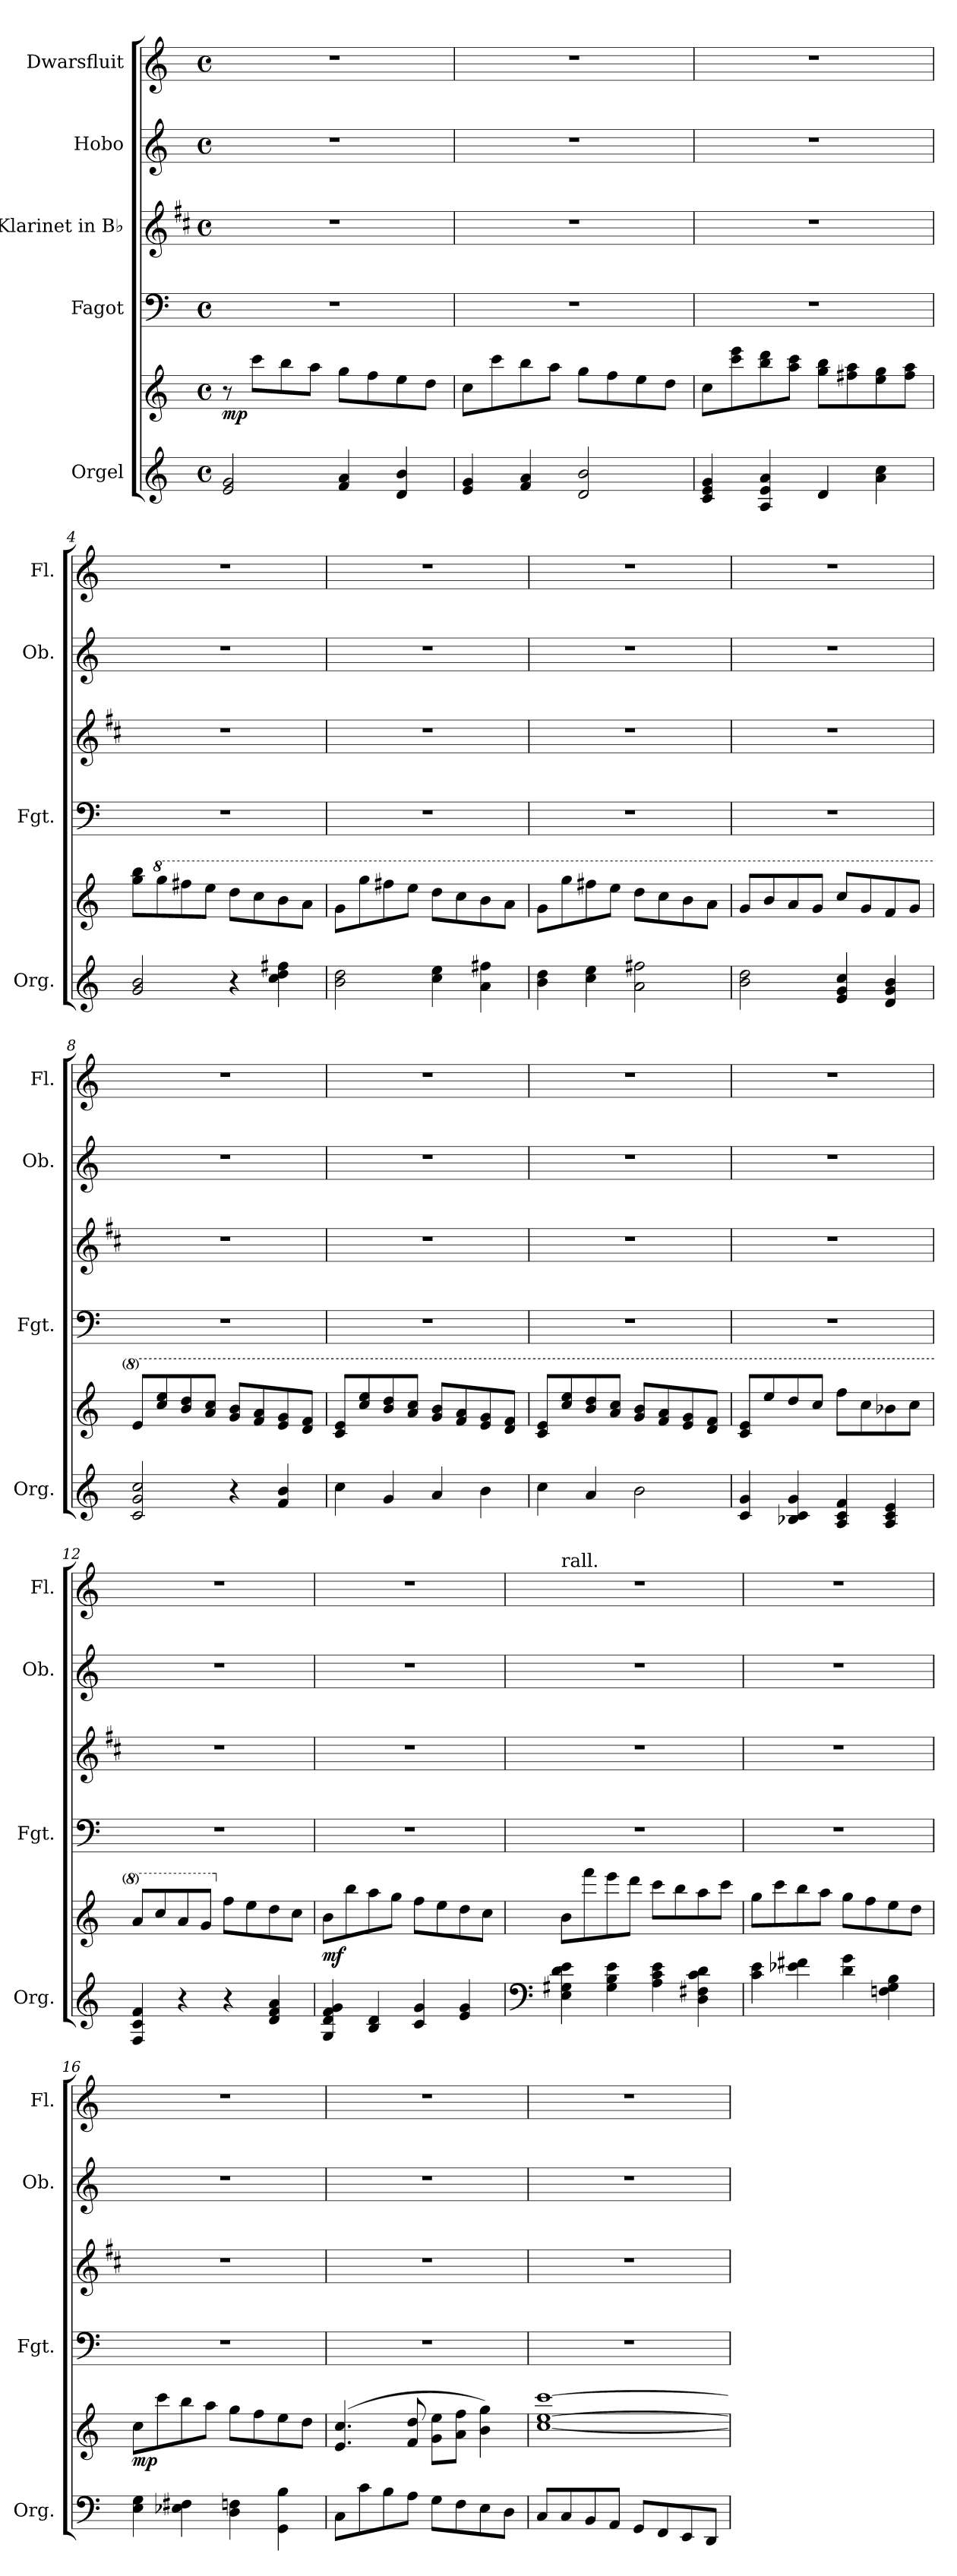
**kern	**kern	**dynam	**kern	**kern	**kern	**kern
*part5	*part5	*part5	*part4	*part3	*part2	*part1
*staff6	*staff5	*staff5/6	*staff4	*staff3	*staff2	*staff1
*I"Orgel	*	*	*I"Fagot	*I"Klarinet in B♭	*I"Hobo	*I"Dwarsfluit
*I'Org.	*	*	*I'Fgt.	*	*I'Ob.	*I'Fl.
*clefG2	*clefG2	*	*clefF4	*clefG2	*clefG2	*clefG2
*	*	*	*	*ITrd1c2	*	*
*k[]	*k[]	*	*k[]	*k[]	*k[]	*k[]
*M4/4	*M4/4	*	*M4/4	*M4/4	*M4/4	*M4/4
*met(c)	*met(c)	*	*met(c)	*met(c)	*met(c)	*met(c)
*MM88	*MM88	*	*MM88	*MM88	*MM88	*MM88
=1	=1	=1	=1	=1	=1	=1
!	!	!LO:DY:b	!	!	!	!
2e/ 2g/	8r	mp	1r	1r	1r	1r
.	8ccc\L	.	.	.	.	.
.	8bb\	.	.	.	.	.
.	8aa\J	.	.	.	.	.
4f/ 4a/	8gg\L	.	.	.	.	.
.	8ff\	.	.	.	.	.
4d/ 4b/	8ee\	.	.	.	.	.
.	8dd\J	.	.	.	.	.
=2	=2	=2	=2	=2	=2	=2
4e/ 4g/	8cc\L	.	1r	1r	1r	1r
.	8ccc\	.	.	.	.	.
4f/ 4a/	8bb\	.	.	.	.	.
.	8aa\J	.	.	.	.	.
2d/ 2b/	8gg\L	.	.	.	.	.
.	8ff\	.	.	.	.	.
.	8ee\	.	.	.	.	.
.	8dd\J	.	.	.	.	.
=3	=3	=3	=3	=3	=3	=3
4c/ 4e/ 4g/	8cc\L	.	1r	1r	1r	1r
.	8ccc\ 8eee\	.	.	.	.	.
4A/ 4e/ 4a/	8bb\ 8ddd\	.	.	.	.	.
.	8aa\ 8ccc\J	.	.	.	.	.
4d/	8gg\ 8bb\L	.	.	.	.	.
.	8ff#X\ 8aa\	.	.	.	.	.
4a\ 4cc\	8ee\ 8gg\	.	.	.	.	.
.	8ff#\ 8aa\J	.	.	.	.	.
!!LO:PB:g=z
=4	=4	=4	=4	=4	=4	=4
2g/ 2b/	8gg\ 8bb\L	.	1r	1r	1r	1r
*	*8va	*	*	*	*	*
.	8ggg\	.	.	.	.	.
.	8fff#X\	.	.	.	.	.
.	8eee\J	.	.	.	.	.
4r	8ddd\L	.	.	.	.	.
.	8ccc\	.	.	.	.	.
4cc\ 4dd\ 4ff#X\	8bb\	.	.	.	.	.
.	8aa\J	.	.	.	.	.
=5	=5	=5	=5	=5	=5	=5
2b\ 2dd\	8gg\L	.	1r	1r	1r	1r
.	8ggg\	.	.	.	.	.
.	8fff#X\	.	.	.	.	.
.	8eee\J	.	.	.	.	.
4cc\ 4ee\	8ddd\L	.	.	.	.	.
.	8ccc\	.	.	.	.	.
4a\ 4ff#X\	8bb\	.	.	.	.	.
.	8aa\J	.	.	.	.	.
=6	=6	=6	=6	=6	=6	=6
4b\ 4dd\	8gg\L	.	1r	1r	1r	1r
.	8ggg\	.	.	.	.	.
4cc\ 4ee\	8fff#X\	.	.	.	.	.
.	8eee\J	.	.	.	.	.
2a\ 2ff#X\	8ddd\L	.	.	.	.	.
.	8ccc\	.	.	.	.	.
.	8bb\	.	.	.	.	.
.	8aa\J	.	.	.	.	.
=7	=7	=7	=7	=7	=7	=7
2b\ 2dd\	8gg/L	.	1r	1r	1r	1r
.	8bb/	.	.	.	.	.
.	8aa/	.	.	.	.	.
.	8gg/J	.	.	.	.	.
4e/ 4g/ 4cc/	8ccc/L	.	.	.	.	.
.	8gg/	.	.	.	.	.
4d/ 4g/ 4b/	8ff/	.	.	.	.	.
.	8gg/J	.	.	.	.	.
!!LO:LB:g=z
=8	=8	=8	=8	=8	=8	=8
2c/ 2g/ 2cc/	8ee/L	.	1r	1r	1r	1r
.	8ccc/ 8eee/	.	.	.	.	.
.	8bb/ 8ddd/	.	.	.	.	.
.	8aa/ 8ccc/J	.	.	.	.	.
4r	8gg/ 8bb/L	.	.	.	.	.
.	8ff/ 8aa/	.	.	.	.	.
4f/ 4b/	8ee/ 8gg/	.	.	.	.	.
.	8dd/ 8ff/J	.	.	.	.	.
=9	=9	=9	=9	=9	=9	=9
4cc\	8cc/ 8ee/L	.	1r	1r	1r	1r
.	8ccc/ 8eee/	.	.	.	.	.
4g/	8bb/ 8ddd/	.	.	.	.	.
.	8aa/ 8ccc/J	.	.	.	.	.
4a/	8gg/ 8bb/L	.	.	.	.	.
.	8ff/ 8aa/	.	.	.	.	.
4b\	8ee/ 8gg/	.	.	.	.	.
.	8dd/ 8ff/J	.	.	.	.	.
=10	=10	=10	=10	=10	=10	=10
4cc\	8cc/ 8ee/L	.	1r	1r	1r	1r
.	8ccc/ 8eee/	.	.	.	.	.
4a/	8bb/ 8ddd/	.	.	.	.	.
.	8aa/ 8ccc/J	.	.	.	.	.
2b\	8gg/ 8bb/L	.	.	.	.	.
.	8ff/ 8aa/	.	.	.	.	.
.	8ee/ 8gg/	.	.	.	.	.
.	8dd/ 8ff/J	.	.	.	.	.
=11	=11	=11	=11	=11	=11	=11
4c/ 4g/	8cc/ 8ee/L	.	1r	1r	1r	1r
.	8eee/	.	.	.	.	.
4B-X/ 4c/ 4g/	8ddd/	.	.	.	.	.
.	8ccc/J	.	.	.	.	.
4A/ 4c/ 4f/	8fff\L	.	.	.	.	.
.	8ccc\	.	.	.	.	.
4A/ 4c/ 4e/	8bb-X\	.	.	.	.	.
.	8ccc\J	.	.	.	.	.
!!LO:LB:g=z
=12	=12	=12	=12	=12	=12	=12
4F/ 4c/ 4f/	8aa/L	.	1r	1r	1r	1r
.	8ccc/	.	.	.	.	.
4r	8aa/	.	.	.	.	.
.	8gg/J	.	.	.	.	.
*	*X8va	*	*	*	*	*
4r	8ff\L	.	.	.	.	.
.	8ee\	.	.	.	.	.
4d/ 4f/ 4a/	8dd\	.	.	.	.	.
.	8cc\J	.	.	.	.	.
=13	=13	=13	=13	=13	=13	=13
!	!	!LO:DY:b	!	!	!	!
4G/ 4d/ 4f/ 4g/	8b\L	mf	1r	1r	1r	1r
.	8bb\	.	.	.	.	.
4B/ 4d/	8aa\	.	.	.	.	.
.	8gg\J	.	.	.	.	.
4c/ 4g/	8ff\L	.	.	.	.	.
.	8ee\	.	.	.	.	.
4e/ 4g/	8dd\	.	.	.	.	.
.	8cc\J	.	.	.	.	.
=14	=14	=14	=14	=14	=14	=14
*clefF4	*	*	*	*	*	*
*	*	*	*	*	*	*MM84
!	!	!	!	!	!	!LO:TX:a:t=rall.
4E\ 4G#X\ 4d\ 4e\	8b\L	.	1r	1r	1r	1r
.	8fff\	.	.	.	.	.
4G#\ 4B\ 4e\	8eee\	.	.	.	.	.
.	8ddd\J	.	.	.	.	.
4A\ 4c\ 4e\	8ccc\L	.	.	.	.	.
.	8bb\	.	.	.	.	.
4D\ 4F#X\ 4c\ 4d\	8aa\	.	.	.	.	.
.	8ccc\J	.	.	.	.	.
=15	=15	=15	=15	=15	=15	=15
*	*	*	*	*	*	*MM80
4c\ 4e\	8gg\L	.	1r	1r	1r	1r
.	8ccc\	.	.	.	.	.
4e-X\ 4f#X\	8bb\	.	.	.	.	.
.	8aa\J	.	.	.	.	.
4d\ 4g\	8gg\L	.	.	.	.	.
.	8ff\	.	.	.	.	.
4Fn\ 4G\ 4B\	8ee\	.	.	.	.	.
.	8dd\J	.	.	.	.	.
!!LO:LB:g=z
=16	=16	=16	=16	=16	=16	=16
*	*	*	*	*	*	*MM76
!	!	!LO:DY:b	!	!	!	!
4E\ 4G\	8cc\L	mp	1r	1r	1r	1r
.	8ccc\	.	.	.	.	.
4E-X\ 4F#X\	8bb\	.	.	.	.	.
.	8aa\J	.	.	.	.	.
4D\ 4Fn\	8gg\L	.	.	.	.	.
.	8ff\	.	.	.	.	.
4GG\ 4B\	8ee\	.	.	.	.	.
.	8dd\J	.	.	.	.	.
=17	=17	=17	=17	=17	=17	=17
*	*	*	*	*	*	*MM72
8C\L	(4.e/ 4.cc/	.	1r	1r	1r	1r
8c\	.	.	.	.	.	.
8B\	.	.	.	.	.	.
8A\J	8f/ 8dd/	.	.	.	.	.
8G\L	8g\ 8ee\L	.	.	.	.	.
8F\	8a\ 8ff\J	.	.	.	.	.
8E\	4b\ 4gg\)	.	.	.	.	.
8D\J	.	.	.	.	.	.
=18	=18	=18	=18	=18	=18	=18
*	*	*	*	*	*	*MM68
8C/L	[1cc [1ee [1ccc	.	1r	1r	1r	1r
8C/	.	.	.	.	.	.
8BB/	.	.	.	.	.	.
8AA/J	.	.	.	.	.	.
8GG/L	.	.	.	.	.	.
8FF/	.	.	.	.	.	.
8EE/	.	.	.	.	.	.
8DD/J	.	.	.	.	.	.
=	=	=	=	=	=	=
*-	*-	*-	*-	*-	*-	*-
